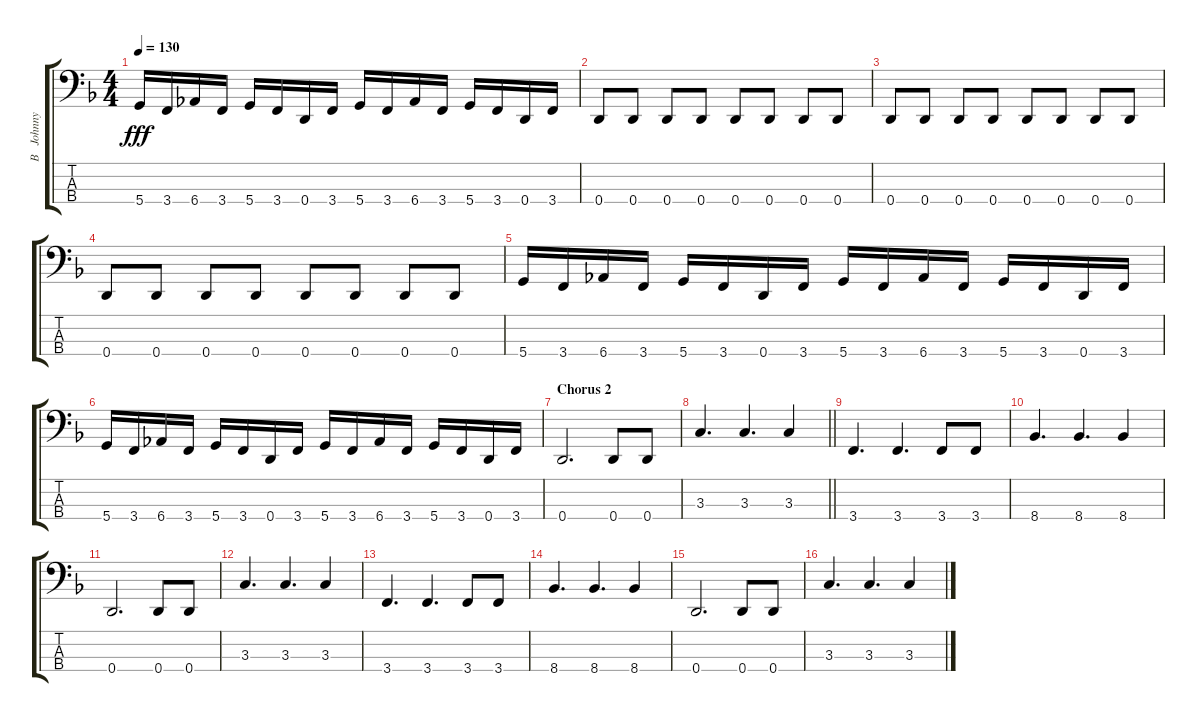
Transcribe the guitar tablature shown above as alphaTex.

\track ("B   Johnny Christ" "B   Johnny") {instrument electricbasspick}
\staff {score tabs}
\tuning (G2 D2 A1 D1) {hide}
\ts (4 4)
\tempo 130
\clef f4
\ks dminor
5.4.16{dy fff} 3.4.16 6.4.16 3.4.16 5.4.16 3.4.16 0.4.16 3.4.16 5.4.16 3.4.16 6.4.16 3.4.16 5.4.16 3.4.16 0.4.16 3.4.16 |
0.4.8 0.4.8 0.4.8 0.4.8 0.4.8 0.4.8 0.4.8 0.4.8 |
0.4.8 0.4.8 0.4.8 0.4.8 0.4.8 0.4.8 0.4.8 0.4.8 |
0.4.8 0.4.8 0.4.8 0.4.8 0.4.8 0.4.8 0.4.8 0.4.8 |
5.4.16 3.4.16 6.4.16 3.4.16 5.4.16 3.4.16 0.4.16 3.4.16 5.4.16 3.4.16 6.4.16 3.4.16 5.4.16 3.4.16 0.4.16 3.4.16 |
5.4.16 3.4.16 6.4.16 3.4.16 5.4.16 3.4.16 0.4.16 3.4.16 5.4.16 3.4.16 6.4.16 3.4.16 5.4.16 3.4.16 0.4.16 3.4.16 |
\section ("" "Chorus 2")
0.4.2{d} 0.4.8 0.4.8 |
\barLineRight lightlight
3.3.4{d} 3.3.4{d} 3.3.4 |
3.4.4{d} 3.4.4{d} 3.4.8 3.4.8 |
8.4.4{d} 8.4.4{d} 8.4.4 |
0.4.2{d} 0.4.8 0.4.8 |
3.3.4{d} 3.3.4{d} 3.3.4 |
3.4.4{d} 3.4.4{d} 3.4.8 3.4.8 |
8.4.4{d} 8.4.4{d} 8.4.4 |
0.4.2{d} 0.4.8 0.4.8 |
3.3.4{d} 3.3.4{d} 3.3.4
